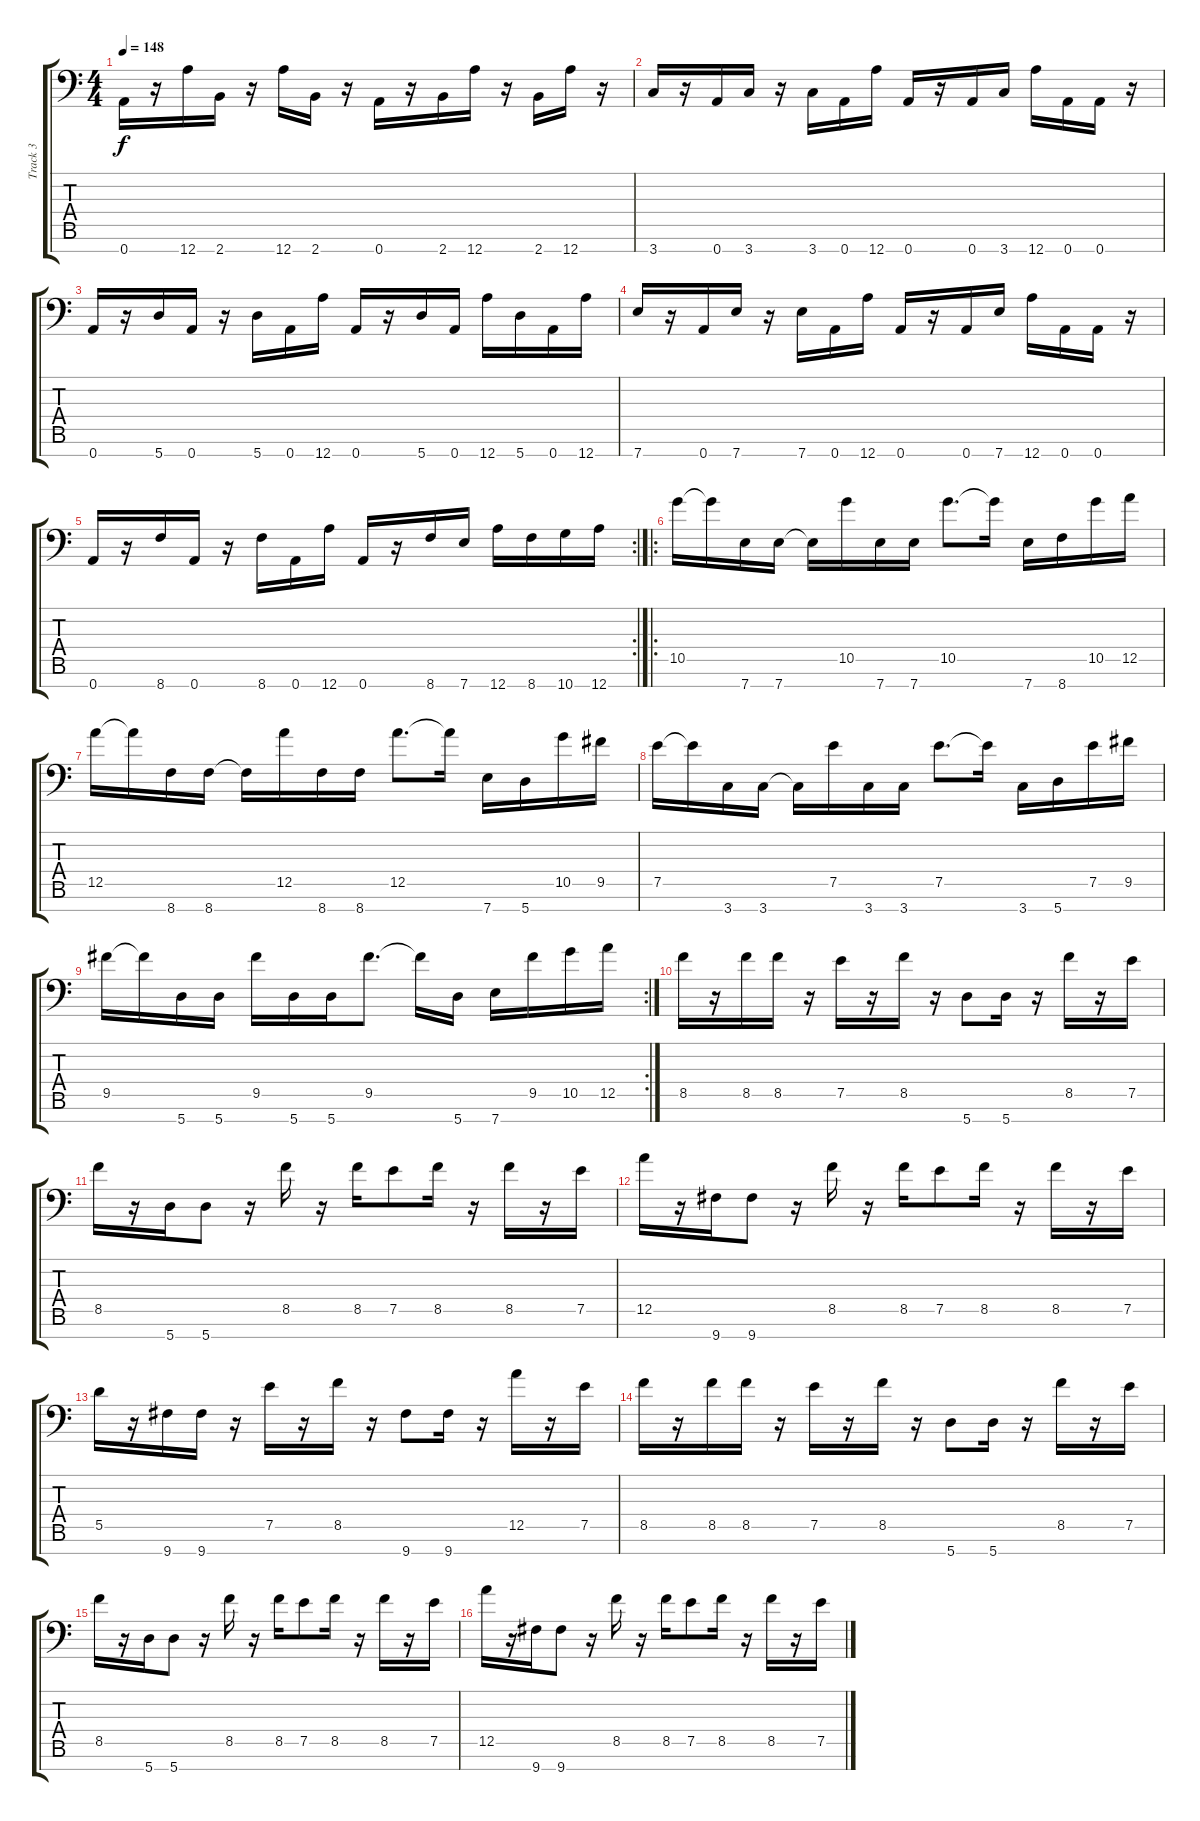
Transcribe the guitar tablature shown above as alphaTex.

\track ("Track 3" "Track 3") {instrument distortionguitar}
\staff {score tabs}
\tuning (E4 B3 G3 D3 A2 E2 A1) {hide}
\ts (4 4)
\tempo 148
\clef f4
\ks c
0.7.16{dy f} r.16 12.7.16 2.7.16 r.16 12.7.16 2.7.16 r.16 0.7.16 r.16 2.7.16 12.7.16 r.16 2.7.16 12.7.16 r.16 |
3.7.16 r.16 0.7.16 3.7.16 r.16 3.7.16 0.7.16 12.7.16 0.7.16 r.16 0.7.16 3.7.16 12.7.16 0.7.16 0.7.16 r.16 |
0.7.16 r.16 5.7.16 0.7.16 r.16 5.7.16 0.7.16 12.7.16 0.7.16 r.16 5.7.16 0.7.16 12.7.16 5.7.16 0.7.16 12.7.16 |
7.7.16 r.16 0.7.16 7.7.16 r.16 7.7.16 0.7.16 12.7.16 0.7.16 r.16 0.7.16 7.7.16 12.7.16 0.7.16 0.7.16 r.16 |
\rc 2
0.7.16 r.16 8.7.16 0.7.16 r.16 8.7.16 0.7.16 12.7.16 0.7.16 r.16 8.7.16 7.7.16 12.7.16 8.7.16 10.7.16 12.7.16 |
\ro
10.5.16 10.5{t}.16 7.7.16 7.7.16 7.7{t}.16 10.5.16 7.7.16 7.7.16 10.5.8{d} 10.5{t}.16 7.7.16 8.7.16 10.5.16 12.5.16 |
12.5.16 12.5{t}.16 8.7.16 8.7.16 8.7{t}.16 12.5.16 8.7.16 8.7.16 12.5.8{d} 12.5{t}.16 7.7.16 5.7.16 10.5.16 9.5.16 |
7.5.16 7.5{t}.16 3.7.16 3.7.16 3.7{t}.16 7.5.16 3.7.16 3.7.16 7.5.8{d} 7.5{t}.16 3.7.16 5.7.16 7.5.16 9.5.16 |
\rc 2
9.5.16 9.5{t}.16 5.7.16 5.7.16 9.5.16 5.7.16 5.7.16 9.5.8{d} 9.5{t}.16 5.7.16 7.7.16 9.5.16 10.5.16 12.5.16 |
8.5.16 r.16 8.5.16 8.5.16 r.16 7.5.16 r.16 8.5.16 r.16 5.7.8 5.7.16 r.16 8.5.16 r.16 7.5.16 |
8.5.16 r.16 5.7.16 5.7.8 r.16 8.5.16 r.16 8.5.16 7.5.8 8.5.16 r.16 8.5.16 r.16 7.5.16 |
12.5.16 r.16 9.7.16 9.7.8 r.16 8.5.16 r.16 8.5.16 7.5.8 8.5.16 r.16 8.5.16 r.16 7.5.16 |
5.5.16 r.16 9.7.16 9.7.16 r.16 7.5.16 r.16 8.5.16 r.16 9.7.8 9.7.16 r.16 12.5.16 r.16 7.5.16 |
8.5.16 r.16 8.5.16 8.5.16 r.16 7.5.16 r.16 8.5.16 r.16 5.7.8 5.7.16 r.16 8.5.16 r.16 7.5.16 |
8.5.16 r.16 5.7.16 5.7.8 r.16 8.5.16 r.16 8.5.16 7.5.8 8.5.16 r.16 8.5.16 r.16 7.5.16 |
12.5.16 r.16 9.7.16 9.7.8 r.16 8.5.16 r.16 8.5.16 7.5.8 8.5.16 r.16 8.5.16 r.16 7.5.16
